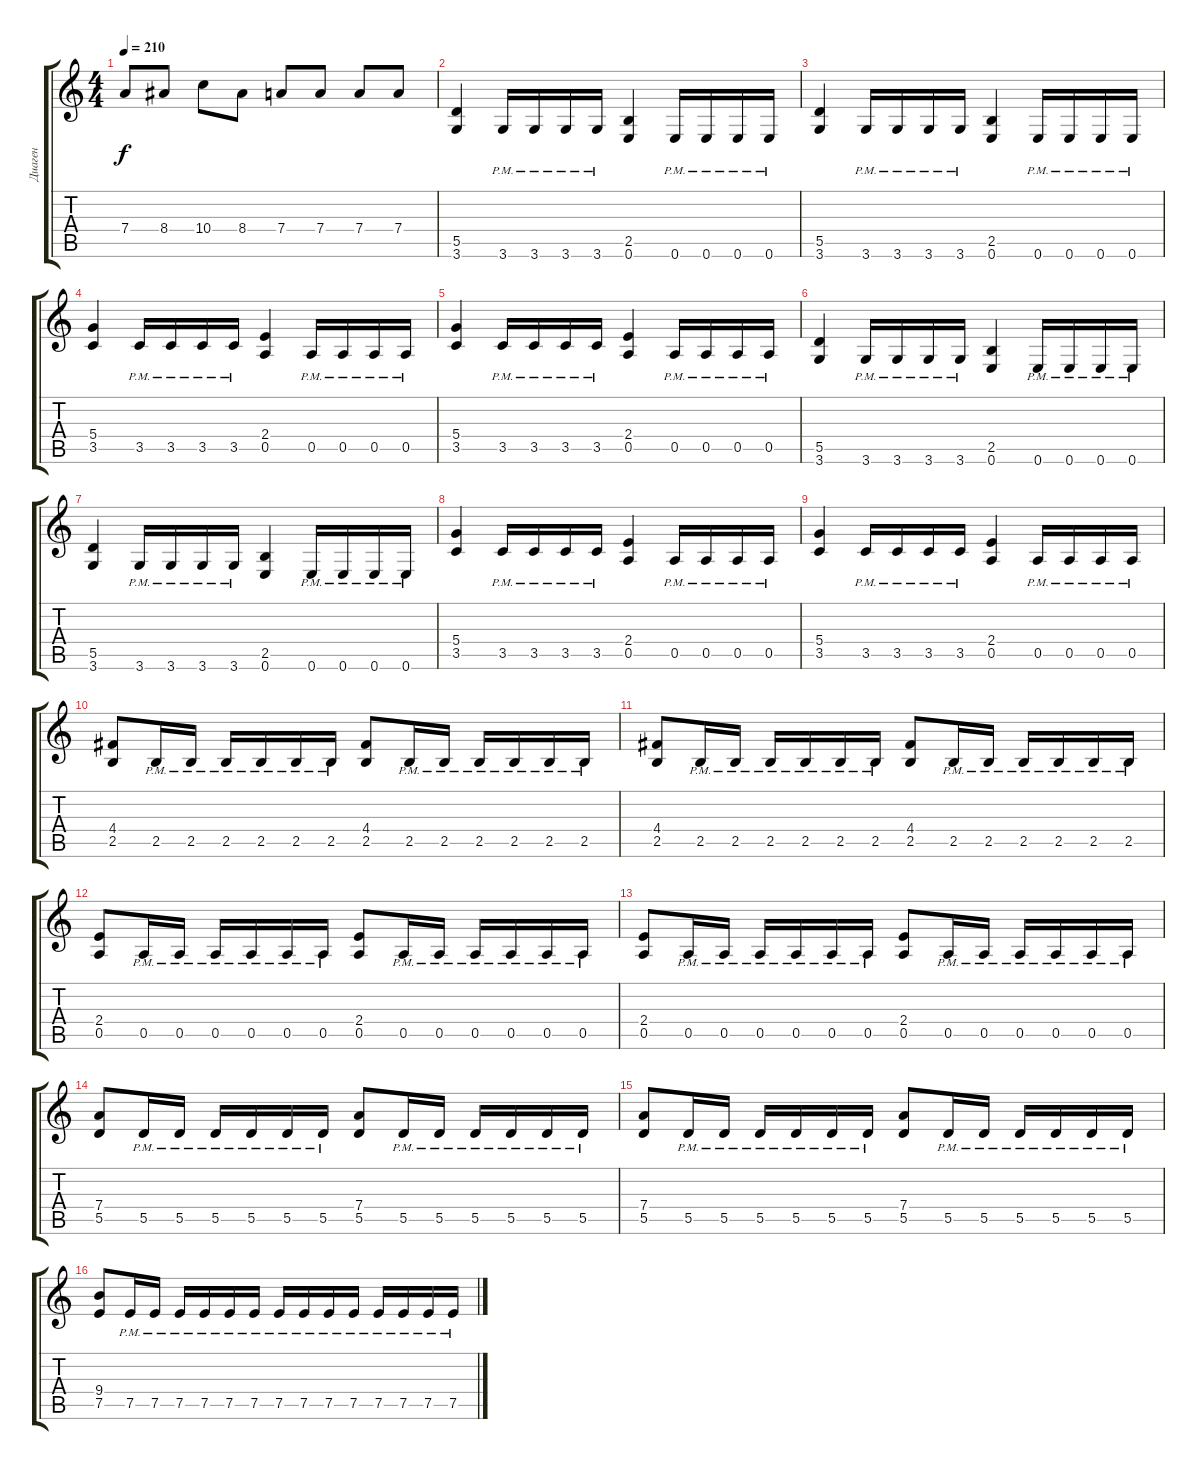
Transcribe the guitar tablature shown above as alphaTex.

\track ("Диаген" "Диаген") {instrument distortionguitar}
\staff {score tabs}
\tuning (E4 B3 G3 D3 A2 E2) {hide}
\ts (4 4)
\tempo 210
\clef g2
\ks c
7.4.8{dy f} 8.4.8 10.4.8 8.4.8 7.4.8 7.4.8 7.4.8 7.4.8 |
(5.5 3.6).4 3.6{pm}.16 3.6{pm}.16 3.6{pm}.16 3.6{pm}.16 (2.5 0.6).4 0.6{pm}.16 0.6{pm}.16 0.6{pm}.16 0.6{pm}.16 |
(5.5 3.6).4 3.6{pm}.16 3.6{pm}.16 3.6{pm}.16 3.6{pm}.16 (2.5 0.6).4 0.6{pm}.16 0.6{pm}.16 0.6{pm}.16 0.6{pm}.16 |
(5.4 3.5).4 3.5{pm}.16 3.5{pm}.16 3.5{pm}.16 3.5{pm}.16 (2.4 0.5).4 0.5{pm}.16 0.5{pm}.16 0.5{pm}.16 0.5{pm}.16 |
(5.4 3.5).4 3.5{pm}.16 3.5{pm}.16 3.5{pm}.16 3.5{pm}.16 (2.4 0.5).4 0.5{pm}.16 0.5{pm}.16 0.5{pm}.16 0.5{pm}.16 |
(5.5 3.6).4 3.6{pm}.16 3.6{pm}.16 3.6{pm}.16 3.6{pm}.16 (2.5 0.6).4 0.6{pm}.16 0.6{pm}.16 0.6{pm}.16 0.6{pm}.16 |
(5.5 3.6).4 3.6{pm}.16 3.6{pm}.16 3.6{pm}.16 3.6{pm}.16 (2.5 0.6).4 0.6{pm}.16 0.6{pm}.16 0.6{pm}.16 0.6{pm}.16 |
(5.4 3.5).4 3.5{pm}.16 3.5{pm}.16 3.5{pm}.16 3.5{pm}.16 (2.4 0.5).4 0.5{pm}.16 0.5{pm}.16 0.5{pm}.16 0.5{pm}.16 |
(5.4 3.5).4 3.5{pm}.16 3.5{pm}.16 3.5{pm}.16 3.5{pm}.16 (2.4 0.5).4 0.5{pm}.16 0.5{pm}.16 0.5{pm}.16 0.5{pm}.16 |
(4.4 2.5).8 2.5{pm}.16 2.5{pm}.16 2.5{pm}.16 2.5{pm}.16 2.5{pm}.16 2.5{pm}.16 (4.4 2.5).8 2.5{pm}.16 2.5{pm}.16 2.5{pm}.16 2.5{pm}.16 2.5{pm}.16 2.5{pm}.16 |
(4.4 2.5).8 2.5{pm}.16 2.5{pm}.16 2.5{pm}.16 2.5{pm}.16 2.5{pm}.16 2.5{pm}.16 (4.4 2.5).8 2.5{pm}.16 2.5{pm}.16 2.5{pm}.16 2.5{pm}.16 2.5{pm}.16 2.5{pm}.16 |
(2.4 0.5).8 0.5{pm}.16 0.5{pm}.16 0.5{pm}.16 0.5{pm}.16 0.5{pm}.16 0.5{pm}.16 (2.4 0.5).8 0.5{pm}.16 0.5{pm}.16 0.5{pm}.16 0.5{pm}.16 0.5{pm}.16 0.5{pm}.16 |
(2.4 0.5).8 0.5{pm}.16 0.5{pm}.16 0.5{pm}.16 0.5{pm}.16 0.5{pm}.16 0.5{pm}.16 (2.4 0.5).8 0.5{pm}.16 0.5{pm}.16 0.5{pm}.16 0.5{pm}.16 0.5{pm}.16 0.5{pm}.16 |
(7.4 5.5).8 5.5{pm}.16 5.5{pm}.16 5.5{pm}.16 5.5{pm}.16 5.5{pm}.16 5.5{pm}.16 (7.4 5.5).8 5.5{pm}.16 5.5{pm}.16 5.5{pm}.16 5.5{pm}.16 5.5{pm}.16 5.5{pm}.16 |
(7.4 5.5).8 5.5{pm}.16 5.5{pm}.16 5.5{pm}.16 5.5{pm}.16 5.5{pm}.16 5.5{pm}.16 (7.4 5.5).8 5.5{pm}.16 5.5{pm}.16 5.5{pm}.16 5.5{pm}.16 5.5{pm}.16 5.5{pm}.16 |
(9.4 7.5).8 7.5{pm}.16 7.5{pm}.16 7.5{pm}.16 7.5{pm}.16 7.5{pm}.16 7.5{pm}.16 7.5{pm}.16 7.5{pm}.16 7.5{pm}.16 7.5{pm}.16 7.5{pm}.16 7.5{pm}.16 7.5{pm}.16 7.5{pm}.16
